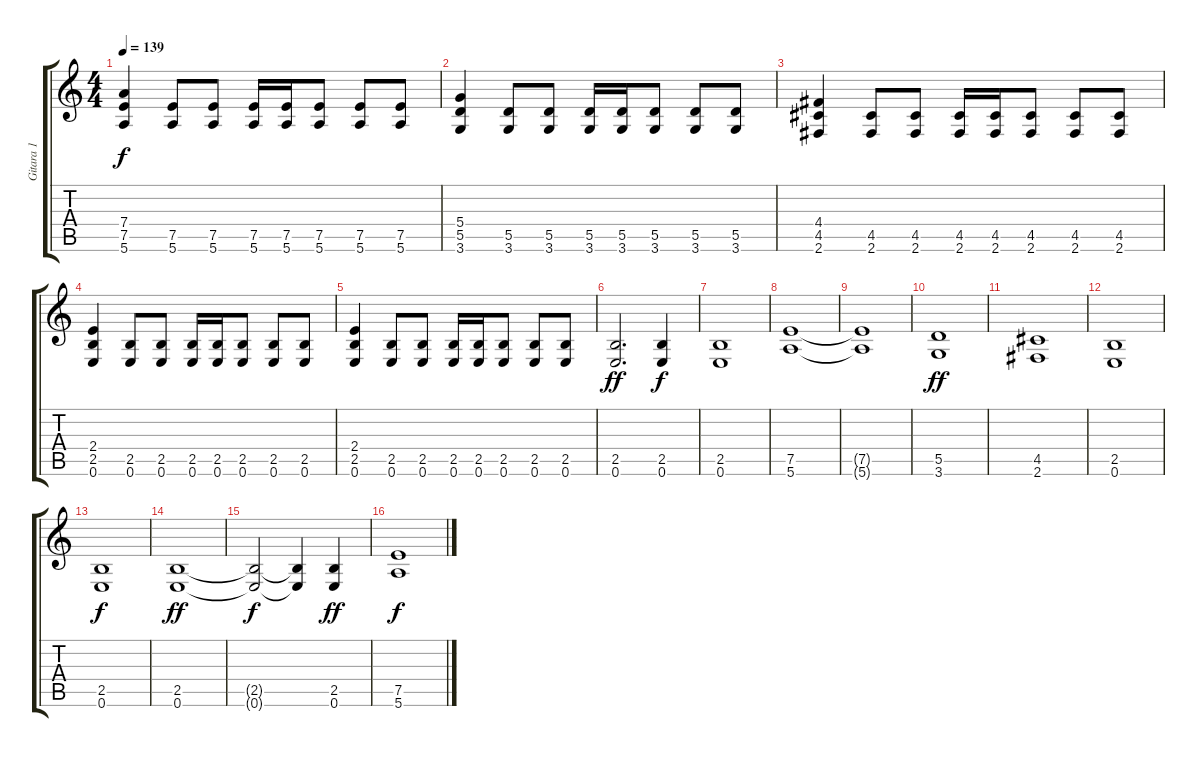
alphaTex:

\track ("Gitara 1" "Gitara 1") {instrument distortionguitar}
\staff {score tabs}
\tuning (E4 B3 G3 D3 A2 E2) {hide}
\ts (4 4)
\tempo 139
\clef g2
\ks c
(7.4 7.5 5.6).4{dy f} (7.5 5.6).8 (7.5 5.6).8 (7.5 5.6).16 (7.5 5.6).16 (7.5 5.6).8 (7.5 5.6).8 (7.5 5.6).8 |
(5.4 5.5 3.6).4 (5.5 3.6).8 (5.5 3.6).8 (5.5 3.6).16 (5.5 3.6).16 (5.5 3.6).8 (5.5 3.6).8 (5.5 3.6).8 |
(4.4 4.5 2.6).4 (4.5 2.6).8 (4.5 2.6).8 (4.5 2.6).16 (4.5 2.6).16 (4.5 2.6).8 (4.5 2.6).8 (4.5 2.6).8 |
(2.4 2.5 0.6).4 (2.5 0.6).8 (2.5 0.6).8 (2.5 0.6).16 (2.5 0.6).16 (2.5 0.6).8 (2.5 0.6).8 (2.5 0.6).8 |
(2.4 2.5 0.6).4 (2.5 0.6).8 (2.5 0.6).8 (2.5 0.6).16 (2.5 0.6).16 (2.5 0.6).8 (2.5 0.6).8 (2.5 0.6).8 |
(2.5 0.6).2{d dy ff} (2.5 0.6).4{dy f} |
(2.5 0.6).1 |
(7.5 5.6).1 |
(7.5{t} 5.6{t}).1 |
(5.5 3.6).1{dy ff} |
(4.5 2.6).1 |
(2.5 0.6).1 |
(2.5 0.6).1{dy f} |
(2.5 0.6).1{dy ff} |
(2.5{t} 0.6{t}).2{dy f} (2.5{t} 0.6{t}).4 (2.5 0.6).4{dy ff} |
(7.5 5.6).1{dy f}
